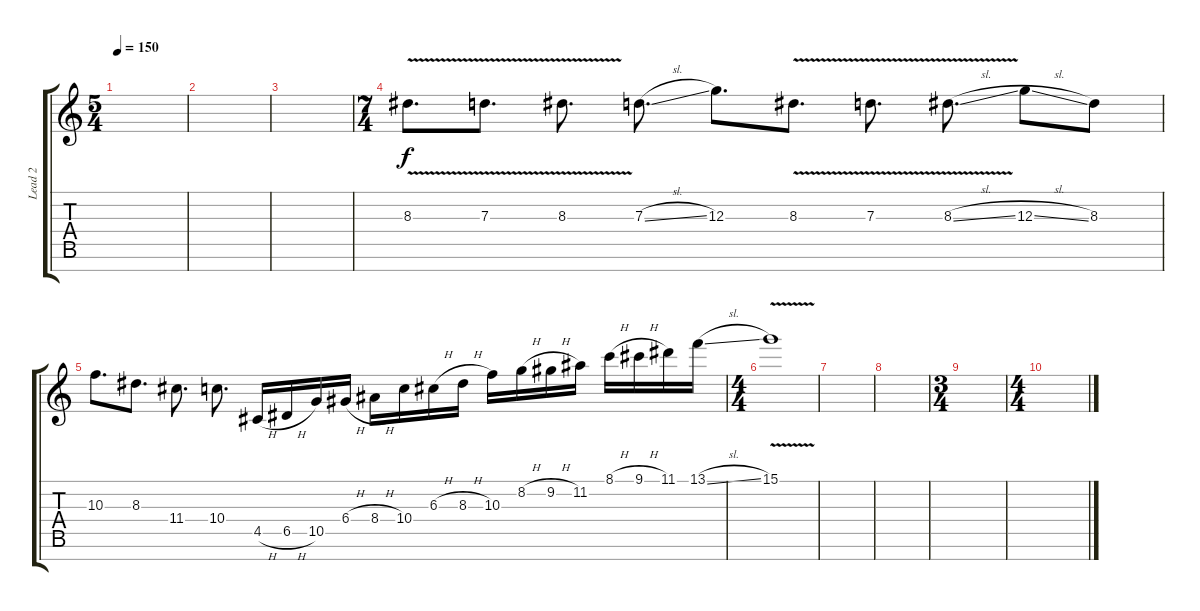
\track ("Lead 2" "Lead 2") {instrument overdrivenguitar}
\staff {score tabs}
\tuning (E4 B3 G3 D3 A2 E2 B1) {hide}
\ts (5 4)
\tempo 150
\clef g2
\ks c
|
|
|
\ts (7 4)
8.3{v}.8{d dy f} 7.3{v}.8{d} 8.3{v}.8{d} 7.3{sl}.8{d} 12.3.8{d} 8.3{v}.8{d} 7.3{v}.8{d} 8.3{v sl}.8{d} 12.3{sl}.8 8.3.8 |
10.3.8{d} 8.3.8{d} 11.4.8{d} 10.4.8{d} 4.5{h}.16 6.5{h}.16 10.5.16 6.4{h}.16 8.4{h}.16 10.4.16 6.3{h}.16 8.3{h}.16 10.3.16 8.2{h}.16 9.2{h}.16 11.2.16 8.1{h}.16 9.1{h}.16 11.1.16 13.1{sl}.16 |
\ts (4 4)
15.1{v}.1 |
|
|
\ts (3 4)
|
\ts (4 4)
